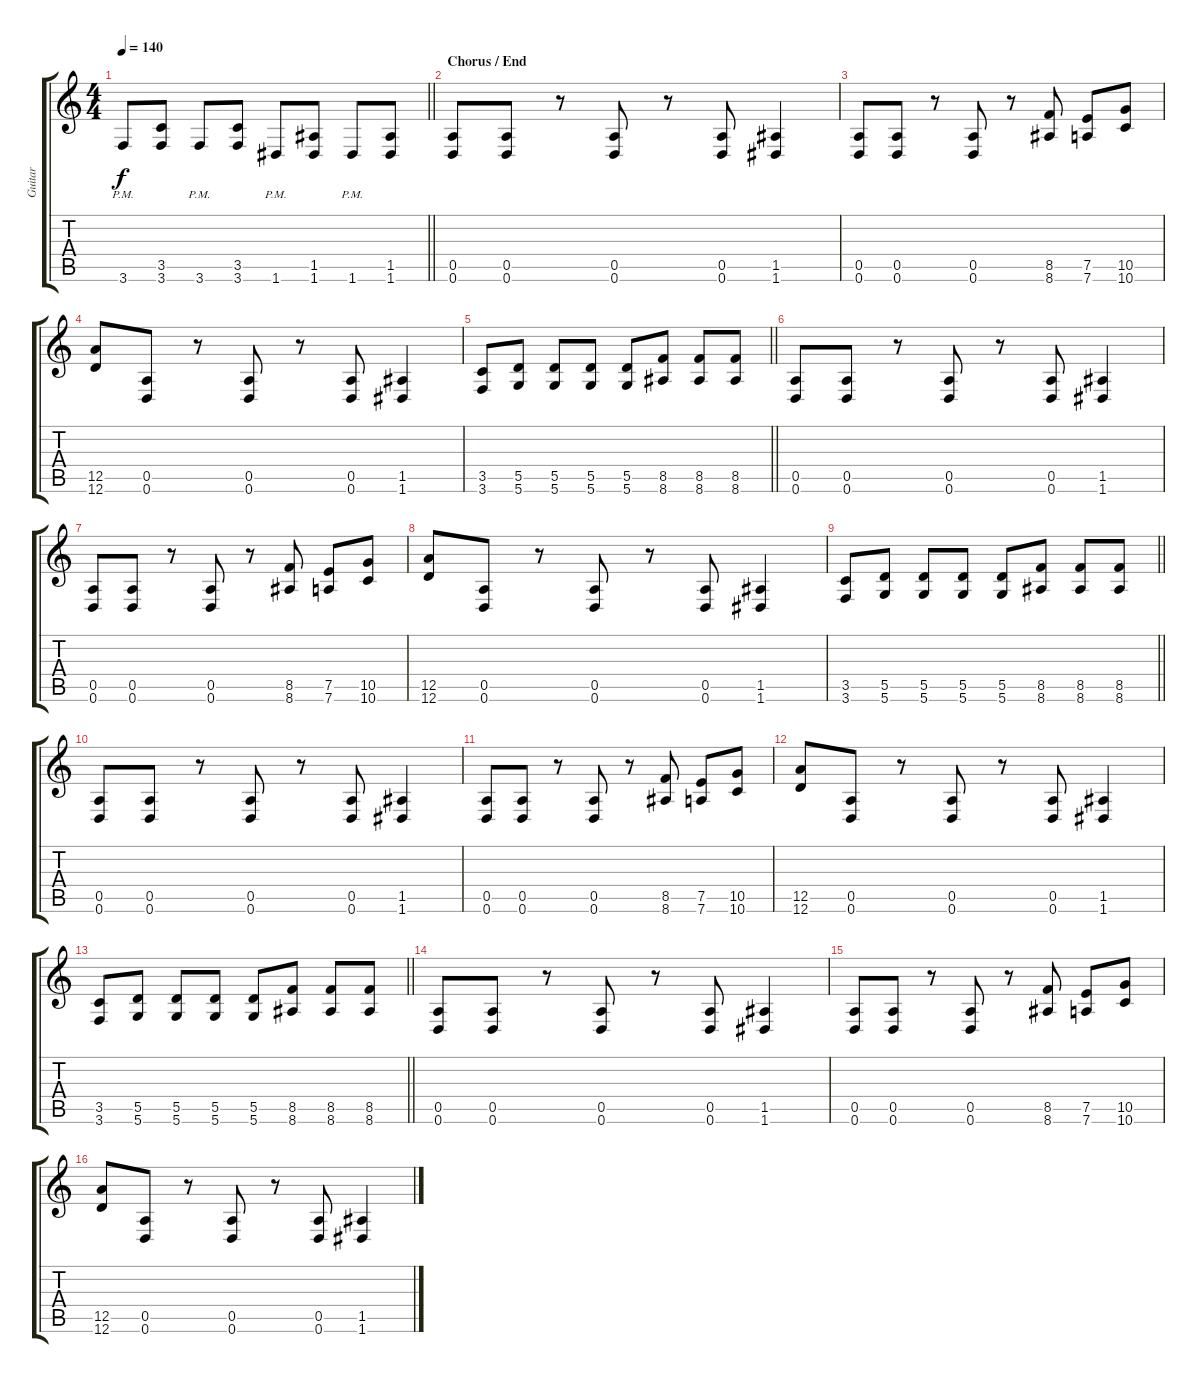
\track ("Guitar" "Guitar") {instrument distortionguitar}
\staff {score tabs}
\tuning (E4 B3 G3 D3 A2 D2) {hide}
\ts (4 4)
\tempo 140
\clef g2
\barLineRight lightlight
\ks c
3.6{pm}.8{dy f} (3.5 3.6).8 3.6{pm}.8 (3.5 3.6).8 1.6{pm}.8 (1.5 1.6).8 1.6{pm}.8 (1.5 1.6).8 |
\section ("" "Chorus / End")
(0.5 0.6).8 (0.5 0.6).8 r.8 (0.5 0.6).8 r.8 (0.5 0.6).8 (1.5 1.6).4 |
(0.5 0.6).8 (0.5 0.6).8 r.8 (0.5 0.6).8 r.8 (8.5 8.6).8 (7.5 7.6).8 (10.5 10.6).8 |
(12.5 12.6).8 (0.5 0.6).8 r.8 (0.5 0.6).8 r.8 (0.5 0.6).8 (1.5 1.6).4 |
\barLineRight lightlight
(3.5 3.6).8 (5.5 5.6).8 (5.5 5.6).8 (5.5 5.6).8 (5.5 5.6).8 (8.5 8.6).8 (8.5 8.6).8 (8.5 8.6).8 |
\section ("" "")
(0.5 0.6).8 (0.5 0.6).8 r.8 (0.5 0.6).8 r.8 (0.5 0.6).8 (1.5 1.6).4 |
(0.5 0.6).8 (0.5 0.6).8 r.8 (0.5 0.6).8 r.8 (8.5 8.6).8 (7.5 7.6).8 (10.5 10.6).8 |
(12.5 12.6).8 (0.5 0.6).8 r.8 (0.5 0.6).8 r.8 (0.5 0.6).8 (1.5 1.6).4 |
\barLineRight lightlight
(3.5 3.6).8 (5.5 5.6).8 (5.5 5.6).8 (5.5 5.6).8 (5.5 5.6).8 (8.5 8.6).8 (8.5 8.6).8 (8.5 8.6).8 |
\section ("" "")
(0.5 0.6).8 (0.5 0.6).8 r.8 (0.5 0.6).8 r.8 (0.5 0.6).8 (1.5 1.6).4 |
(0.5 0.6).8 (0.5 0.6).8 r.8 (0.5 0.6).8 r.8 (8.5 8.6).8 (7.5 7.6).8 (10.5 10.6).8 |
(12.5 12.6).8 (0.5 0.6).8 r.8 (0.5 0.6).8 r.8 (0.5 0.6).8 (1.5 1.6).4 |
\barLineRight lightlight
(3.5 3.6).8 (5.5 5.6).8 (5.5 5.6).8 (5.5 5.6).8 (5.5 5.6).8 (8.5 8.6).8 (8.5 8.6).8 (8.5 8.6).8 |
\section ("" "")
(0.5 0.6).8 (0.5 0.6).8 r.8 (0.5 0.6).8 r.8 (0.5 0.6).8 (1.5 1.6).4 |
(0.5 0.6).8 (0.5 0.6).8 r.8 (0.5 0.6).8 r.8 (8.5 8.6).8 (7.5 7.6).8 (10.5 10.6).8 |
(12.5 12.6).8 (0.5 0.6).8 r.8 (0.5 0.6).8 r.8 (0.5 0.6).8 (1.5 1.6).4
